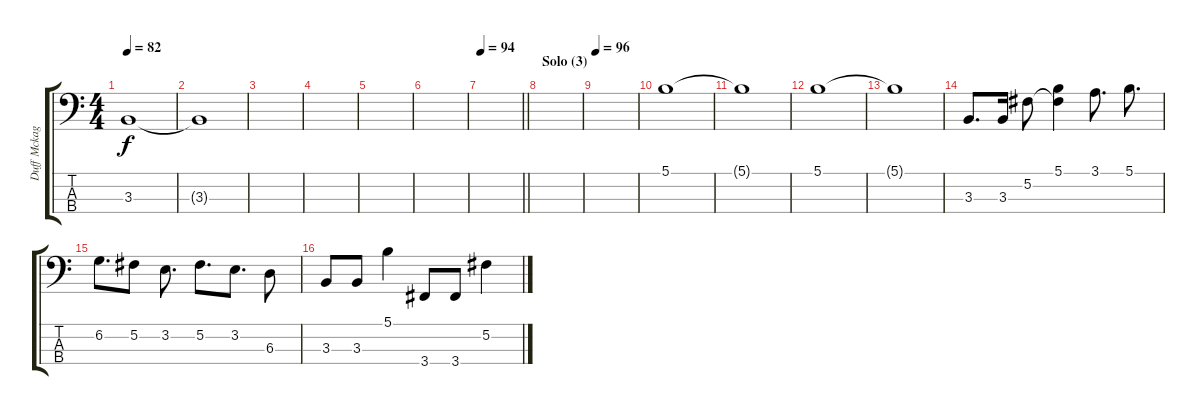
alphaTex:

\track ("Duff Mckagan" "Duff Mckag") {instrument electricbasspick}
\staff {score tabs}
\tuning (Gb2 Db2 Ab1 Eb1) {hide}
\ts (4 4)
\tempo 82
\clef f4
\ks c
3.3.1{dy f} |
3.3{t}.1 |
|
|
|
|
\tempo 94
\barLineRight lightlight
|
\section ("" "Solo (3)")
|
\tempo 96
|
5.1.1 |
5.1{t}.1 |
5.1.1 |
5.1{t}.1 |
3.3.8{d} 3.3.16 5.2.8 (5.1 5.2{t}).4 3.1.8{d} 5.1.8{d} |
6.2.8{d} 5.2.8 3.2.8{d} 5.2.8{d} 3.2.8{d} 6.3.8 |
3.3.8 3.3.8 5.1.4 3.4.8 3.4.8 5.2.4
